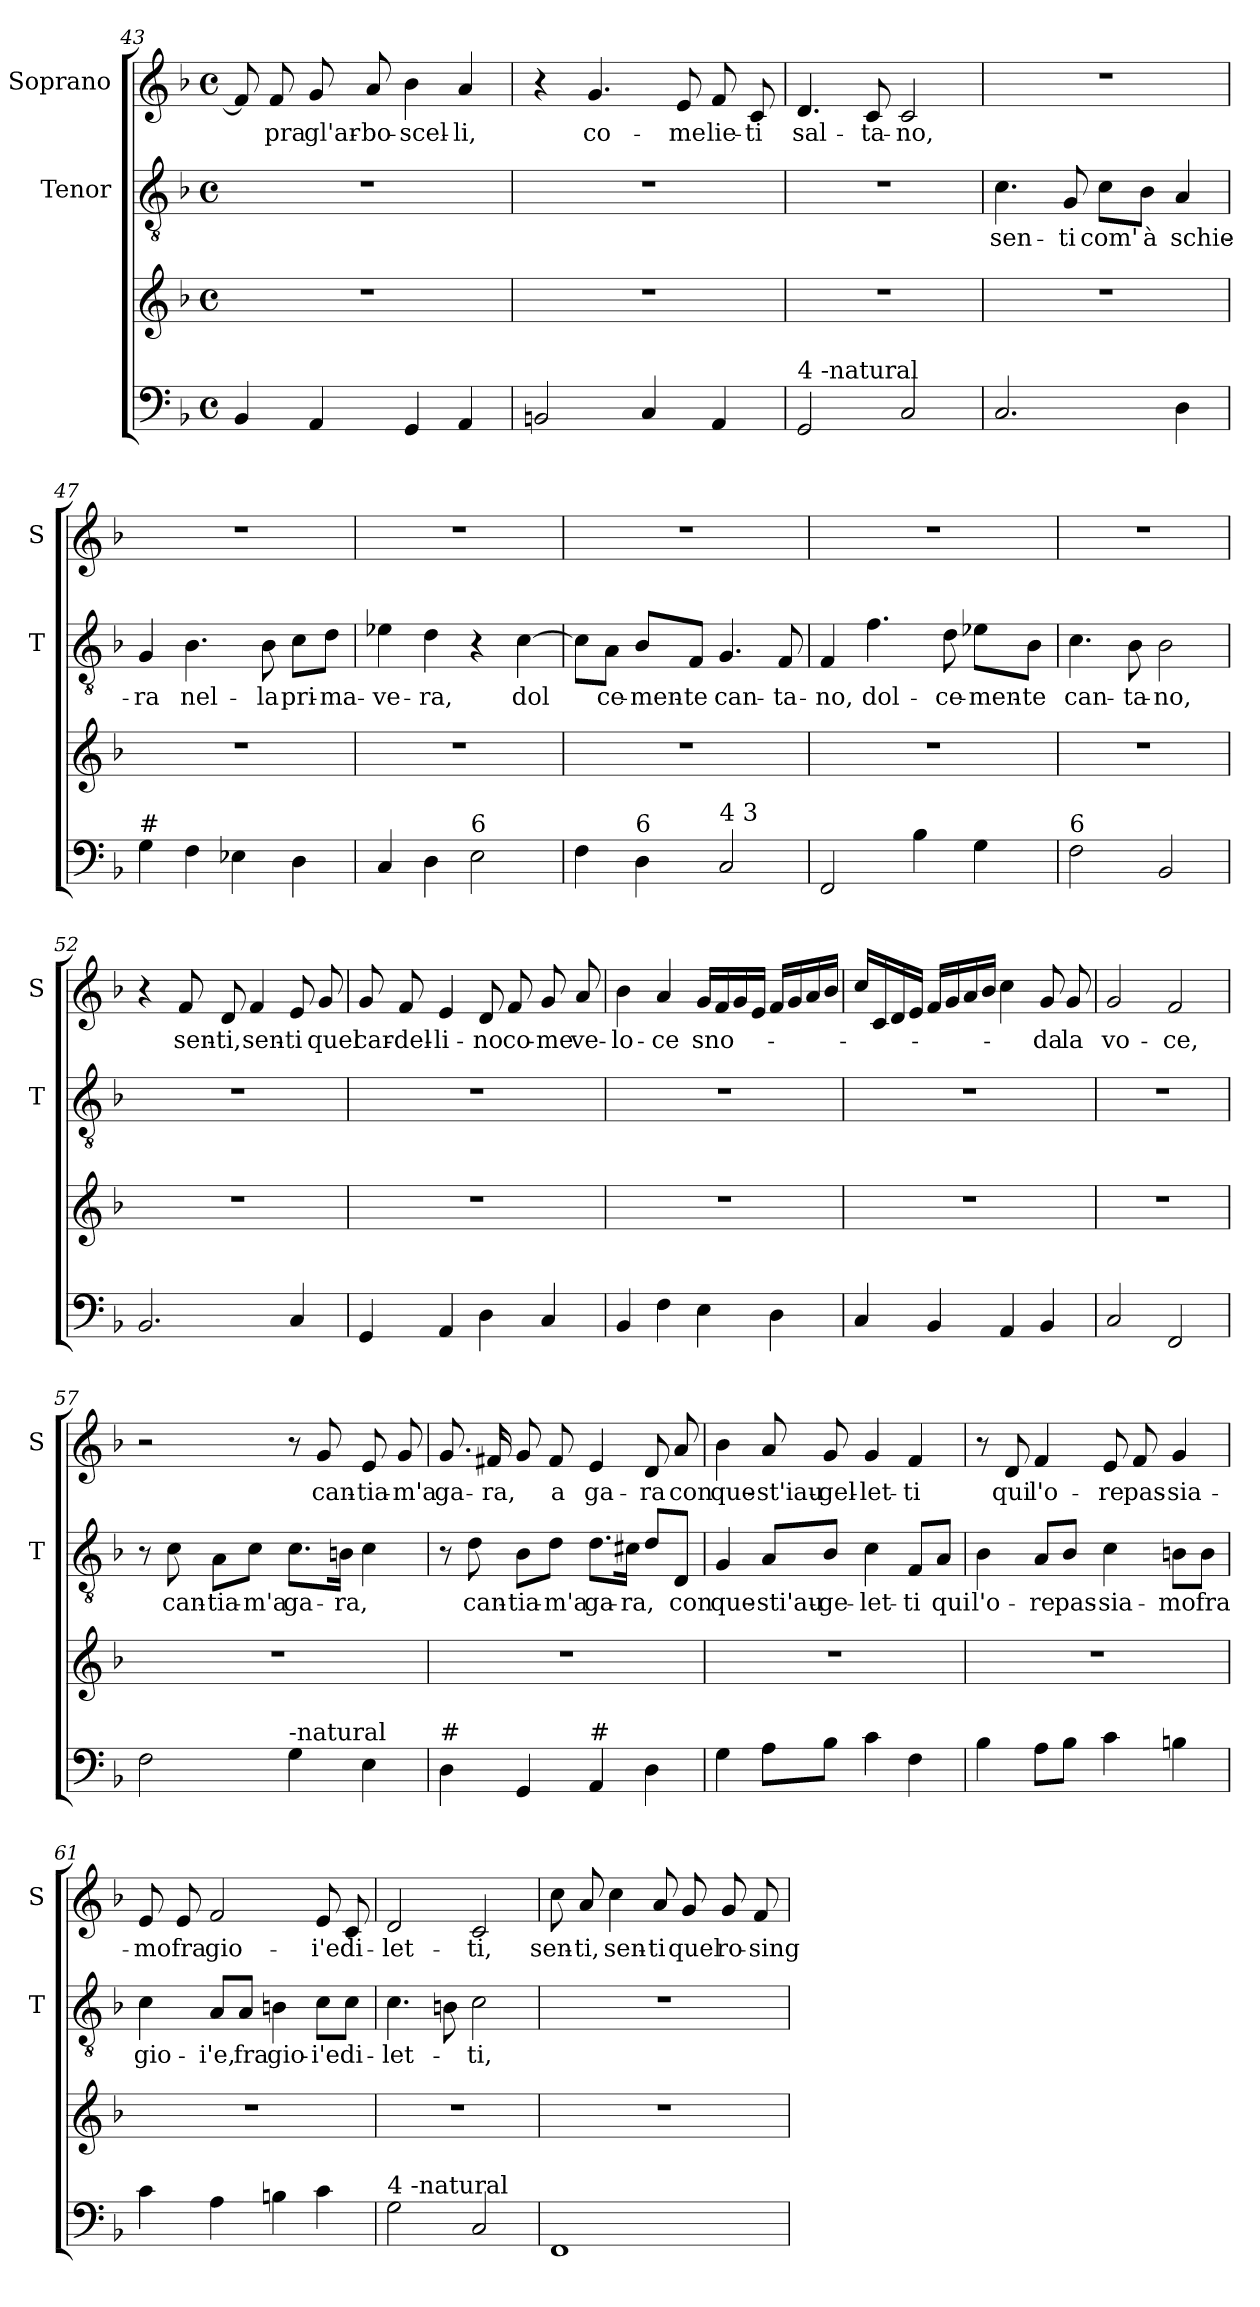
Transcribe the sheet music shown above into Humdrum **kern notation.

**kern	**kern	**kern	**text	**kern	**text
*part3	*part3	*part2	*part2	*part1	*part1
*staff4	*staff3	*staff2	*staff2	*staff1	*staff1
*	*	*I"Tenor	*	*I"Soprano	*
*	*	*I'T	*	*I'S	*
*clefF4	*clefG2	*clefGv2	*	*clefG2	*
*k[b-]	*k[b-]	*k[b-]	*	*k[b-]	*
*F:	*F:	*F:	*	*F:	*
*M4/4	*M4/4	*M4/4	*	*M4/4	*
*met(c)	*met(c)	*met(c)	*	*met(c)	*
=43	=43	=43	=43	=43	=43
4BB-/	1r	1r	.	8f/]	.
!	!	!	!	!	!LO:LY:b
.	.	.	.	8f/	-pra
!	!	!	!	!	!LO:LY:b
4AA/	.	.	.	8g/	gl'ar-
!	!	!	!	!	!LO:LY:b
.	.	.	.	8a/	-bo-
!	!	!	!	!	!LO:LY:b
4GG/	.	.	.	4b-\	-scel-
!	!	!	!	!	!LO:LY:b
4AA/	.	.	.	4a/	-li,
!!LO:PB:g=z
=44	=44	=44	=44	=44	=44
2BBn/	1r	1r	.	4r	.
!	!	!	!	!	!LO:LY:b
.	.	.	.	4.g/	co-
4C/	.	.	.	.	.
!	!	!	!	!	!LO:LY:b
.	.	.	.	8e/	-me
!	!	!	!	!	!LO:LY:b
4AA/	.	.	.	8f/	lie-
!	!	!	!	!	!LO:LY:b
.	.	.	.	8c/	-ti
=45	=45	=45	=45	=45	=45
!LO:TX:a:t=4 -natural	!	!	!	!	!
!	!	!	!	!	!LO:LY:b
2GG/	1r	1r	.	4.d/	sal-
!	!	!	!	!	!LO:LY:b
.	.	.	.	8c/	-ta-
!	!	!	!	!	!LO:LY:b
2C/	.	.	.	2c/	-no,
=46	=46	=46	=46	=46	=46
!	!	!	!LO:LY:b	!	!
2.C/	1r	4.c\	sen-	1r	.
!	!	!	!LO:LY:b	!	!
.	.	8G/	-ti	.	.
!	!	!	!LO:LY:b	!	!
.	.	8c\L	com'	.	.
!	!	!	!LO:LY:b	!	!
.	.	8B-\J	à	.	.
!	!	!	!LO:LY:b	!	!
4D\	.	4A/	schie-	.	.
=47	=47	=47	=47	=47	=47
!LO:TX:a:t=#	!	!	!	!	!
!	!	!	!LO:LY:b	!	!
4G\	1r	4G/	-ra	1r	.
!	!	!	!LO:LY:b	!	!
4F\	.	4.B-\	nel-	.	.
4E-X\	.	.	.	.	.
!	!	!	!LO:LY:b	!	!
.	.	8B-\	-la	.	.
!	!	!	!LO:LY:b	!	!
4D\	.	8c\L	pri-	.	.
!	!	!	!LO:LY:b	!	!
.	.	8d\J	-ma-	.	.
!!LO:LB:g=z
=48	=48	=48	=48	=48	=48
!	!	!	!LO:LY:b	!	!
4C/	1r	4e-X\	-ve-	1r	.
!	!	!	!LO:LY:b	!	!
4D\	.	4d\	-ra,	.	.
!LO:TX:a:t=6	!	!	!	!	!
2E\	.	4r	.	.	.
!	!	!	!LO:LY:b	!	!
.	.	[4c\	dol	.	.
=49	=49	=49	=49	=49	=49
4F\	1r	8c\L]	.	1r	.
!	!	!	!LO:LY:b	!	!
.	.	8A\J	ce-	.	.
!LO:TX:a:t=6	!	!	!	!	!
!	!	!	!LO:LY:b	!	!
4D\	.	8B-/L	-men-	.	.
!	!	!	!LO:LY:b	!	!
.	.	8F/J	-te	.	.
!LO:TX:a:t=4 3	!	!	!	!	!
!	!	!	!LO:LY:b	!	!
2C/	.	4.G/	can-	.	.
!	!	!	!LO:LY:b	!	!
.	.	8F/	-ta-	.	.
=50	=50	=50	=50	=50	=50
!	!	!	!LO:LY:b	!	!
2FF/	1r	4F/	-no,	1r	.
!	!	!	!LO:LY:b	!	!
.	.	4.f\	dol-	.	.
4B-\	.	.	.	.	.
!	!	!	!LO:LY:b	!	!
.	.	8d\	-ce-	.	.
!	!	!	!LO:LY:b	!	!
4G\	.	8e-X\L	-men-	.	.
!	!	!	!LO:LY:b	!	!
.	.	8B-\J	-te	.	.
=51	=51	=51	=51	=51	=51
!LO:TX:a:t=6	!	!	!	!	!
!	!	!	!LO:LY:b	!	!
2F\	1r	4.c\	can-	1r	.
!	!	!	!LO:LY:b	!	!
.	.	8B-\	-ta-	.	.
!	!	!	!LO:LY:b	!	!
2BB-/	.	2B-\	-no,	.	.
!!LO:LB:g=z
=52	=52	=52	=52	=52	=52
2.BB-/	1r	1r	.	4r	.
!	!	!	!	!	!LO:LY:b
.	.	.	.	8f/	sen-
!	!	!	!	!	!LO:LY:b
.	.	.	.	8d/	-ti,
!	!	!	!	!	!LO:LY:b
.	.	.	.	4f/	sen-
!	!	!	!	!	!LO:LY:b
4C/	.	.	.	8e/	-ti
!	!	!	!	!	!LO:LY:b
.	.	.	.	8g/	quel
=53	=53	=53	=53	=53	=53
!	!	!	!	!	!LO:LY:b
4GG/	1r	1r	.	8g/	car-
!	!	!	!	!	!LO:LY:b
.	.	.	.	8f/	-del-
!	!	!	!	!	!LO:LY:b
4AA/	.	.	.	4e/	-li-
!	!	!	!	!	!LO:LY:b
4D\	.	.	.	8d/	-no
!	!	!	!	!	!LO:LY:b
.	.	.	.	8f/	co-
!	!	!	!	!	!LO:LY:b
4C/	.	.	.	8g/	-me
!	!	!	!	!	!LO:LY:b
.	.	.	.	8a/	ve-
=54	=54	=54	=54	=54	=54
!	!	!	!	!	!LO:LY:b
4BB-/	1r	1r	.	4b-\	-lo-
!	!	!	!	!	!LO:LY:b
4F\	.	.	.	4a/	-ce
!	!	!	!	!	!LO:LY:b
4E\	.	.	.	16g/LL	sno-
.	.	.	.	16f/	.
.	.	.	.	16g/	.
.	.	.	.	16e/JJ	.
4D\	.	.	.	16f/LL	.
.	.	.	.	16g/	.
.	.	.	.	16a/	.
.	.	.	.	16b-/JJ	.
=55	=55	=55	=55	=55	=55
4C/	1r	1r	.	16cc/LL	.
.	.	.	.	16c/	.
.	.	.	.	16d/	.
.	.	.	.	16e/JJ	.
4BB-/	.	.	.	16f/LL	.
.	.	.	.	16g/	.
.	.	.	.	16a/	.
.	.	.	.	16b-/JJ	.
4AA/	.	.	.	4cc\	.
!	!	!	!	!	!LO:LY:b
4BB-/	.	.	.	8g/	-da
!	!	!	!	!	!LO:LY:b
.	.	.	.	8g/	la
!!LO:LB:g=z
=56	=56	=56	=56	=56	=56
!	!	!	!	!	!LO:LY:b
2C/	1r	1r	.	2g/	vo-
!	!	!	!	!	!LO:LY:b
2FF/	.	.	.	2f/	-ce,
=57	=57	=57	=57	=57	=57
2F\	1r	8r	.	2r	.
!	!	!	!LO:LY:b	!	!
.	.	8c\	can-	.	.
!	!	!	!LO:LY:b	!	!
.	.	8A\L	-tia-	.	.
!	!	!	!LO:LY:b	!	!
.	.	8c\J	-m'a	.	.
!LO:TX:a:t=-natural	!	!	!	!	!
!	!	!	!LO:LY:b	!	!
4G\	.	8.c\L	ga-	8r	.
!	!	!	!	!	!LO:LY:b
.	.	.	.	8g/	can-
!	!	!	!LO:LY:b	!	!
.	.	16Bn\Jk	-ra,	.	.
!	!	!	!	!	!LO:LY:b
4E\	.	4c\	.	8e/	-tia-
!	!	!	!	!	!LO:LY:b
.	.	.	.	8g/	-m'a
=58	=58	=58	=58	=58	=58
!LO:TX:a:t=#	!	!	!	!	!
!	!	!	!	!	!LO:LY:b
4D\	1r	8r	.	8.g/	ga-
!	!	!	!LO:LY:b	!	!
.	.	8d\	can-	.	.
!	!	!	!	!	!LO:LY:b
.	.	.	.	16f#X/	-ra,
!	!	!	!LO:LY:b	!	!
4GG/	.	8B-\L	-tia-	8g/	.
!	!	!	!LO:LY:b	!	!LO:LY:b
.	.	8d\J	-m'a	8f#/	a
!LO:TX:a:t=#	!	!	!	!	!
!	!	!	!LO:LY:b	!	!LO:LY:b
4AA/	.	8.d\L	ga-	4e/	ga-
!	!	!	!LO:LY:b	!	!
.	.	16c#X\Jk	-ra,	.	.
!	!	!	!	!	!LO:LY:b
4D\	.	8d/L	.	8d/	-ra
!	!	!	!LO:LY:b	!	!LO:LY:b
.	.	8D/J	con	8a/	con
=59	=59	=59	=59	=59	=59
!	!	!	!LO:LY:b	!	!LO:LY:b
4G\	1r	4G/	que-	4b-\	que-
!	!	!	!LO:LY:b	!	!LO:LY:b
8A\L	.	8A/L	-sti'au-	8a/	-st'iau-
!	!	!	!LO:LY:b	!	!LO:LY:b
8B-\J	.	8B-/J	-ge-	8g/	-gel-
!	!	!	!LO:LY:b	!	!LO:LY:b
4c\	.	4c\	-let-	4g/	-let-
!	!	!	!LO:LY:b	!	!LO:LY:b
4F\	.	8F/L	-ti	4f/	-ti
!	!	!	!LO:LY:b	!	!
.	.	8A/J	qui	.	.
!!LO:PB:g=z
=60	=60	=60	=60	=60	=60
!	!	!	!LO:LY:b	!	!
4B-\	1r	4B-\	l'o-	8r	.
!	!	!	!	!	!LO:LY:b
.	.	.	.	8d/	qui
!	!	!	!LO:LY:b	!	!LO:LY:b
8A\L	.	8A/L	-re	4f/	l'o-
!	!	!	!LO:LY:b	!	!
8B-\J	.	8B-/J	pas-	.	.
!	!	!	!LO:LY:b	!	!LO:LY:b
4c\	.	4c\	-sia-	8e/	-re
!	!	!	!	!	!LO:LY:b
.	.	.	.	8f/	pas-
!	!	!	!LO:LY:b	!	!LO:LY:b
4Bn\	.	8Bn\L	-mo	4g/	-sia-
!	!	!	!LO:LY:b	!	!
.	.	8B\J	fra	.	.
=61	=61	=61	=61	=61	=61
!	!	!	!LO:LY:b	!	!LO:LY:b
4c\	1r	4c\	gio-	8e/	-mo
!	!	!	!	!	!LO:LY:b
.	.	.	.	8e/	fra
!	!	!	!LO:LY:b	!	!LO:LY:b
4A\	.	8A/L	-i'e,	2f/	gio-
!	!	!	!LO:LY:b	!	!
.	.	8A/J	fra	.	.
!	!	!	!LO:LY:b	!	!
4Bn\	.	4Bn\	gio-	.	.
!	!	!	!LO:LY:b	!	!LO:LY:b
4c\	.	8c\L	-i'e	8e/	-i'e
!	!	!	!LO:LY:b	!	!LO:LY:b
.	.	8c\J	di-	8c/	di-
=62	=62	=62	=62	=62	=62
!LO:TX:a:t=4 -natural	!	!	!	!	!
!	!	!	!LO:LY:b	!	!LO:LY:b
2G\	1r	4.c\	-let-	2d/	-let-
.	.	8Bn\	.	.	.
!	!	!	!LO:LY:b	!	!LO:LY:b
2C/	.	2c\	-ti,	2c/	-ti,
=63	=63	=63	=63	=63	=63
!	!	!	!	!	!LO:LY:b
1FF	1r	1r	.	8cc\	sen-
!	!	!	!	!	!LO:LY:b
.	.	.	.	8a/	-ti,
!	!	!	!	!	!LO:LY:b
.	.	.	.	4cc\	sen-
!	!	!	!	!	!LO:LY:b
.	.	.	.	8a/	-ti
!	!	!	!	!	!LO:LY:b
.	.	.	.	8g/	quel
!	!	!	!	!	!LO:LY:b
.	.	.	.	8g/	ro-
!	!	!	!	!	!LO:LY:b
.	.	.	.	8f/	-sing-
=	=	=	=	=	=
*-	*-	*-	*-	*-	*-
